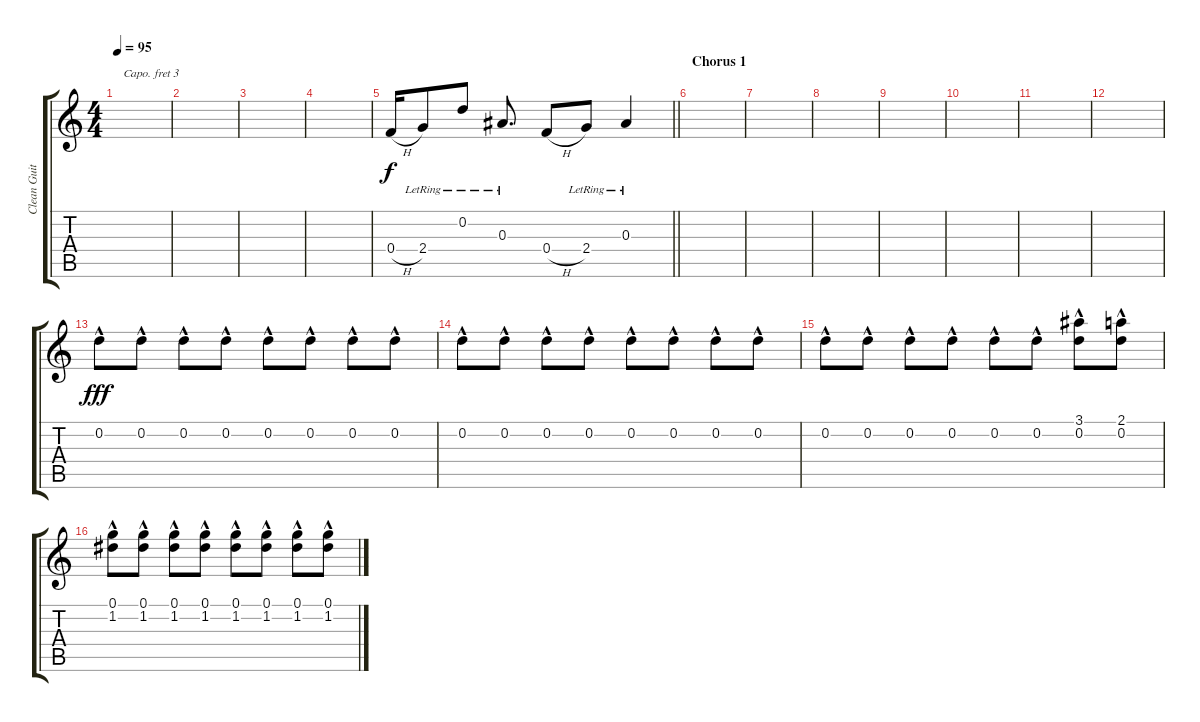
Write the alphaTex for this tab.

\track ("Clean Guitar" "Clean Guit") {instrument electricguitarjazz}
\staff {score tabs}
\capo 3
\tuning (E4 B3 G3 D3 A2 E2) {hide}
\ts (4 4)
\tempo 95
\clef g2
\ks c
|
|
|
|
\barLineRight lightlight
0.4{h}.16 2.4{lr}.8 0.2{lr}.8 0.3{lr}.8{d} 0.4{h}.8 2.4{lr}.8 0.3{lr}.4 |
\section ("" "Chorus 1")
|
|
|
|
|
|
|
0.2{hac}.8{dy fff balance 13} 0.2{hac}.8 0.2{hac}.8 0.2{hac}.8 0.2{hac}.8 0.2{hac}.8 0.2{hac}.8 0.2{hac}.8 |
0.2{hac}.8 0.2{hac}.8 0.2{hac}.8 0.2{hac}.8 0.2{hac}.8 0.2{hac}.8 0.2{hac}.8 0.2{hac}.8 |
0.2{hac}.8 0.2{hac}.8 0.2{hac}.8 0.2{hac}.8 0.2{hac}.8 0.2{hac}.8 (3.1{hac} 0.2).8 (2.1{hac} 0.2).8 |
(0.1 1.2{hac}).8 (0.1 1.2{hac}).8 (0.1 1.2{hac}).8 (0.1 1.2{hac}).8 (0.1 1.2{hac}).8 (0.1 1.2{hac}).8 (0.1 1.2{hac}).8 (0.1 1.2{hac}).8
